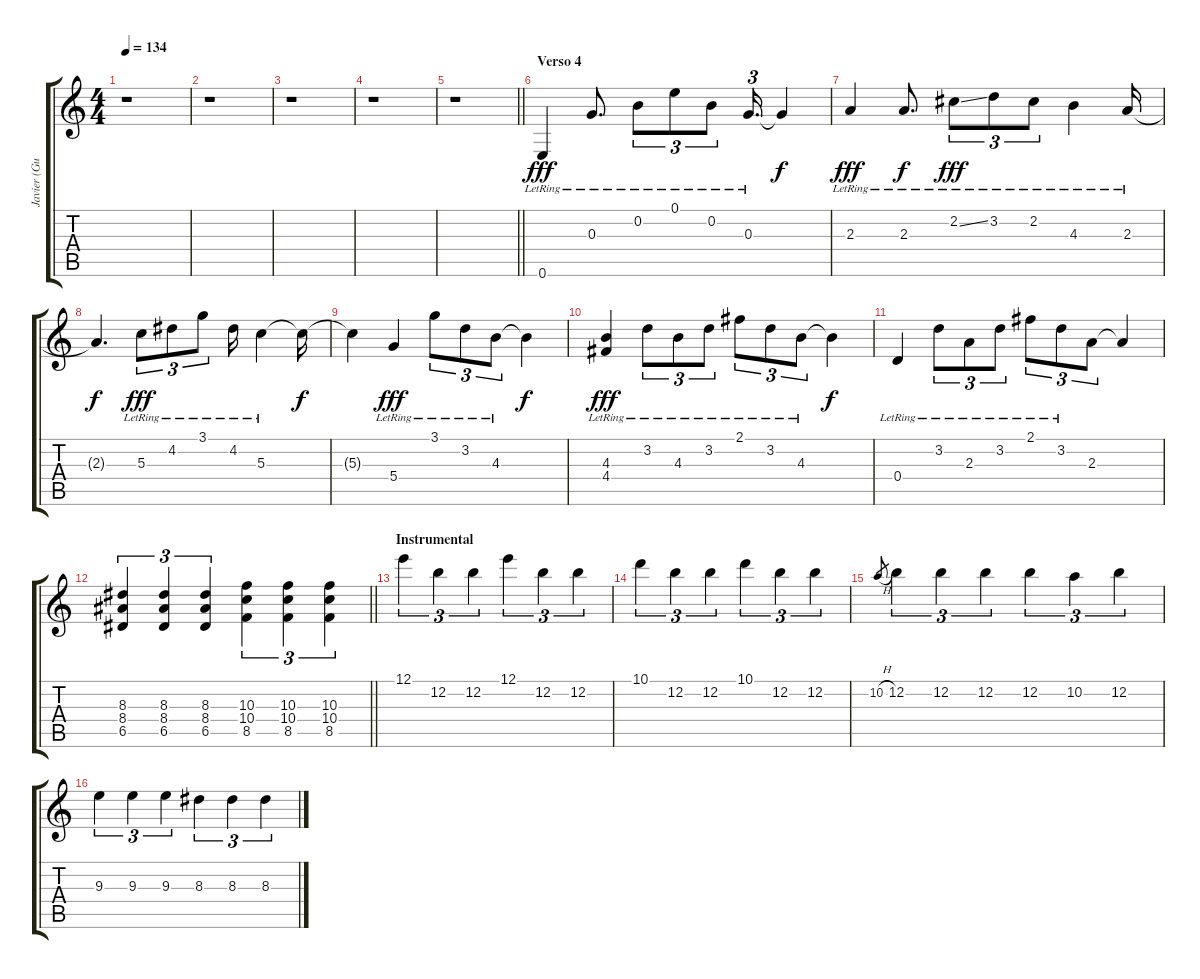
\track ("Javier (Guitarra)" "Javier (Gu") {instrument distortionguitar}
\staff {score tabs}
\tuning (E4 B3 G3 D3 A2 E2) {hide}
\ts (4 4)
\tempo 134
\clef g2
\ks c
r.1{dy f} |
r.1 |
r.1 |
r.1 |
\barLineRight lightlight
r.1 |
\section ("" "Verso 4")
0.6{lr}.4{dy fff instrument electricguitarjazz} 0.3{lr}.8{d} 0.2{lr}.8{tu (3 2)} 0.1{lr}.8{tu (3 2)} 0.2{lr}.8{tu (3 2)} 0.3{lr}.16{d tu (3 2)} 0.3{t}.4{dy f} |
2.3{lr}.4{dy fff} 2.3{lr}.8{d dy f} 2.2{ss lr}.8{tu (3 2) dy fff} 3.2{lr}.8{tu (3 2)} 2.2{lr}.8{tu (3 2)} 4.3{lr}.4 2.3{lr}.16 |
2.3{t}.4{d dy f} 5.3{lr}.8{tu (3 2) dy fff} 4.2{lr}.8{tu (3 2)} 3.1{lr}.8{tu (3 2)} 4.2{lr}.16 5.3{lr}.4 5.3{t}.16{dy f} |
5.3{t}.4 5.4{lr}.4{dy fff} 3.1{lr}.8{tu (3 2)} 3.2{lr}.8{tu (3 2)} 4.3{lr}.8{tu (3 2)} 4.3{t}.4{dy f} |
(4.3{lr} 4.4{lr}).4{dy fff} 3.2{lr}.8{tu (3 2)} 4.3{lr}.8{tu (3 2)} 3.2{lr}.8{tu (3 2)} 2.1{lr}.8{tu (3 2)} 3.2{lr}.8{tu (3 2)} 4.3{lr}.8{tu (3 2)} 4.3{t}.4{dy f} |
0.4{lr}.4 3.2{lr}.8{tu (3 2)} 2.3{lr}.8{tu (3 2)} 3.2{lr}.8{tu (3 2)} 2.1{lr}.8{tu (3 2)} 3.2{lr}.8{tu (3 2)} 2.3.8{tu (3 2)} 2.3{t}.4 |
\barLineRight lightlight
(8.3 8.4 6.5).4{tu (3 2)} (8.3 8.4 6.5).4{tu (3 2)} (8.3 8.4 6.5).4{tu (3 2)} (10.3 10.4 8.5).4{tu (3 2)} (10.3 10.4 8.5).4{tu (3 2)} (10.3 10.4 8.5).4{tu (3 2)} |
\section ("" "Instrumental")
12.1.4{tu (3 2) instrument distortionguitar} 12.2.4{tu (3 2)} 12.2.4{tu (3 2)} 12.1.4{tu (3 2)} 12.2.4{tu (3 2)} 12.2.4{tu (3 2)} |
10.1.4{tu (3 2)} 12.2.4{tu (3 2)} 12.2.4{tu (3 2)} 10.1.4{tu (3 2)} 12.2.4{tu (3 2)} 12.2.4{tu (3 2)} |
10.2{h}.8{gr} 12.2.4{tu (3 2)} 12.2.4{tu (3 2)} 12.2.4{tu (3 2)} 12.2.4{tu (3 2)} 10.2.4{tu (3 2)} 12.2.4{tu (3 2)} |
9.3.4{tu (3 2)} 9.3.4{tu (3 2)} 9.3.4{tu (3 2)} 8.3.4{tu (3 2)} 8.3.4{tu (3 2)} 8.3.4{tu (3 2)}
